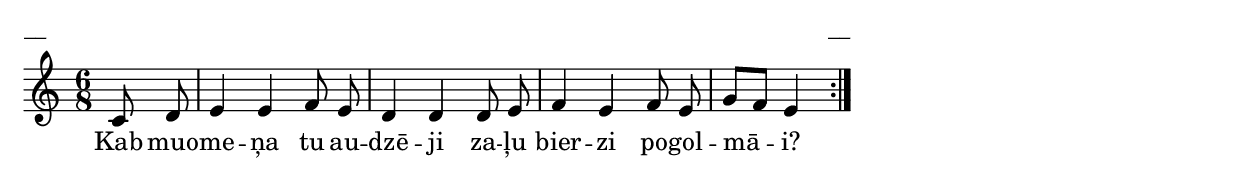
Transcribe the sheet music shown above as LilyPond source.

\version "2.13.16"
%\header {
%    title = "Kab, muomeņa, tu audzēji"
%}
\paper {
line-width = 14\cm
left-margin = 0.4\cm
between-system-padding = 0.1\cm
between-system-space = 0.1\cm
}
\layout {
indent = #0
ragged-last = ##f
}


voiceA = \relative c' {
\clef "treble"
\key c \major
\time 6/8
\partial 4
\repeat volta 2 {
c8 d | e4 e f8 e | d4 d d8 e | f4 e f8 e | g8[ f] e4 
}
} 

lyricA = \lyricmode {
Kab muo -- me -- ņa tu au -- dzē -- ji za -- ļu bier -- zi po -- gol -- mā -- i? 
} 


fullScore = <<
\new Staff {
<<
\new Voice = "voiceA" { \oneVoice \autoBeamOff \voiceA }
\lyricsto "voiceA" \new Lyrics \lyricA
>>
}
>>

\score {
\fullScore
\header { piece = "__" opus = "__" }
}
\markup { \with-color #(x11-color 'white) \sans \smaller "__" }
\score {
\unfoldRepeats
\fullScore
\midi {
\context { \Staff \remove "Staff_performer" }
\context { \Voice \consists "Staff_performer" }
}
}










